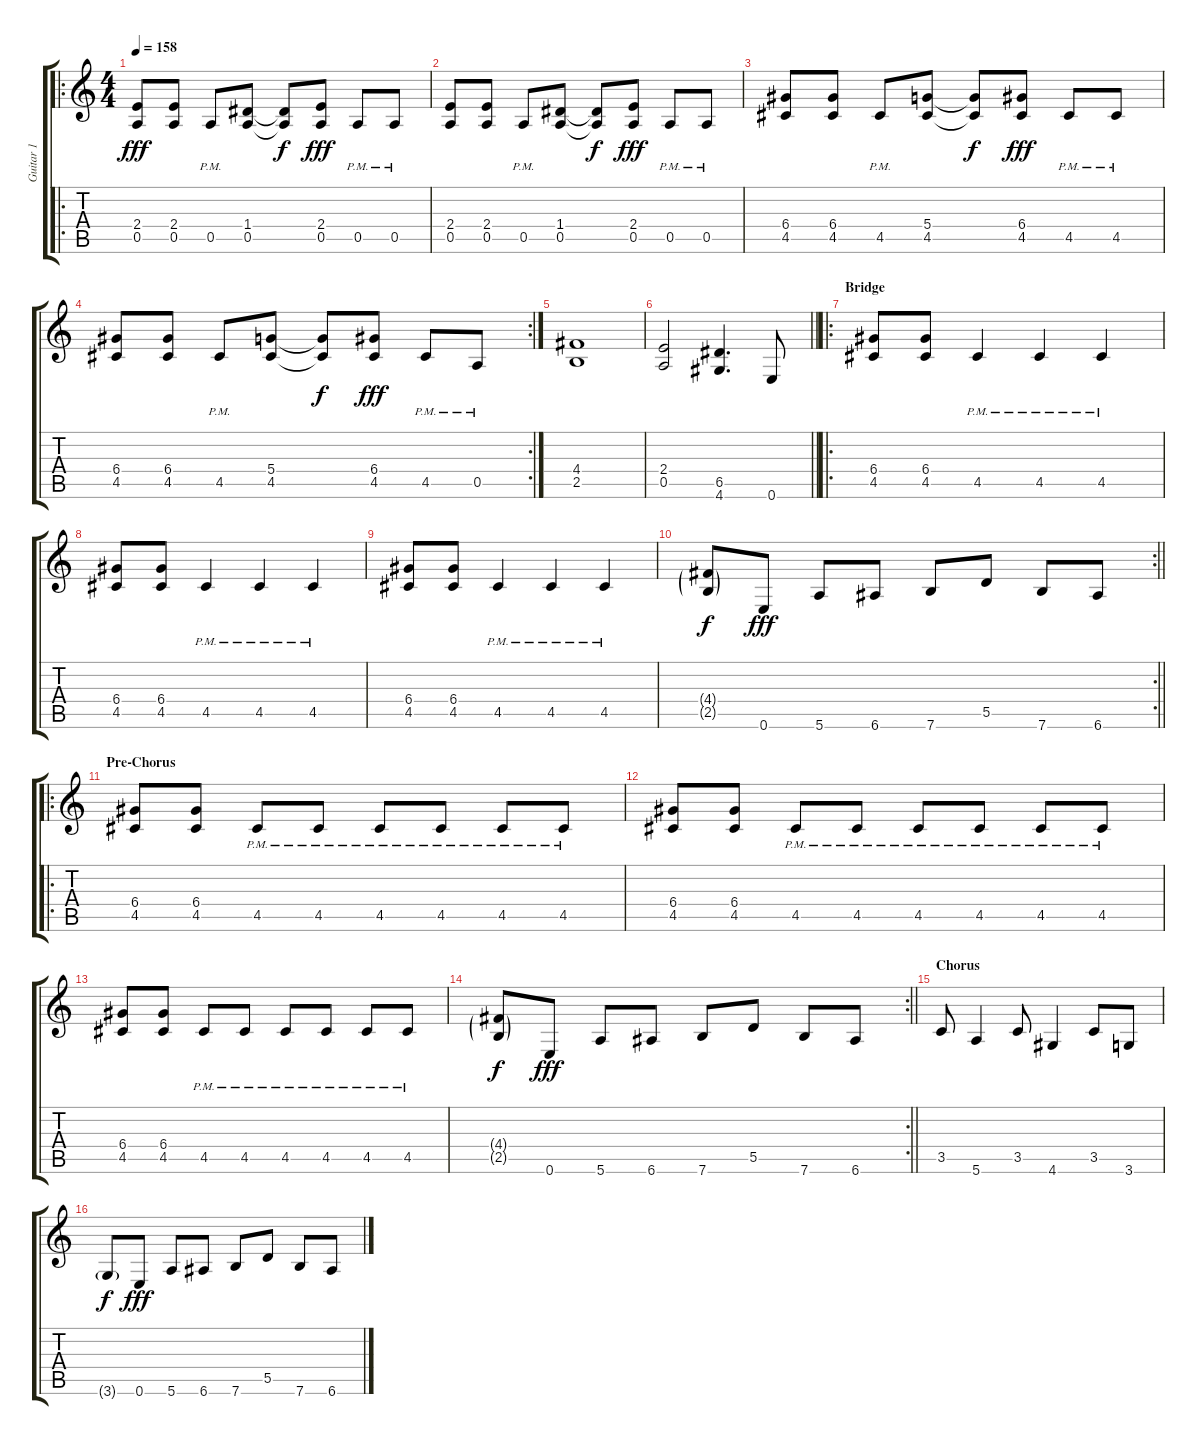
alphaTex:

\track ("Guitar 1" "Guitar 1") {instrument distortionguitar}
\staff {score tabs}
\tuning (E4 B3 G3 D3 A2 E2) {hide}
\ro
\ts (4 4)
\tempo 158
\clef g2
\ks c
(2.4 0.5).8{dy fff} (2.4 0.5).8 0.5{pm}.8 (1.4 0.5).8 (1.4{t} 0.5{t}).8{dy f} (2.4 0.5).8{dy fff} 0.5{pm}.8 0.5{pm}.8 |
(2.4 0.5).8 (2.4 0.5).8 0.5{pm}.8 (1.4 0.5).8 (1.4{t} 0.5{t}).8{dy f} (2.4 0.5).8{dy fff} 0.5{pm}.8 0.5{pm}.8 |
(6.4 4.5).8 (6.4 4.5).8 4.5{pm}.8 (5.4 4.5).8 (5.4{t} 4.5{t}).8{dy f} (6.4 4.5).8{dy fff} 4.5{pm}.8 4.5{pm}.8 |
\rc 2
(6.4 4.5).8 (6.4 4.5).8 4.5{pm}.8 (5.4 4.5).8 (5.4{t} 4.5{t}).8{dy f} (6.4 4.5).8{dy fff} 4.5{pm}.8 0.5{pm}.8 |
(4.4 2.5).1 |
\barLineRight lightlight
(2.4 0.5).2 (6.5 4.6).4{d} 0.6.8 |
\ro
\section ("" "Bridge")
(6.4 4.5).8 (6.4 4.5).8 4.5{pm}.4 4.5{pm}.4 4.5{pm}.4 |
(6.4 4.5).8 (6.4 4.5).8 4.5{pm}.4 4.5{pm}.4 4.5{pm}.4 |
(6.4 4.5).8 (6.4 4.5).8 4.5{pm}.4 4.5{pm}.4 4.5{pm}.4 |
\rc 2
\barLineRight lightlight
(4.4{g} 2.5{g}).8{dy f} 0.6.8{dy fff} 5.6.8 6.6.8 7.6.8 5.5.8 7.6.8 6.6.8 |
\ro
\section ("" "Pre-Chorus")
(6.4 4.5).8 (6.4 4.5).8 4.5{pm}.8 4.5{pm}.8 4.5{pm}.8 4.5{pm}.8 4.5{pm}.8 4.5{pm}.8 |
(6.4 4.5).8 (6.4 4.5).8 4.5{pm}.8 4.5{pm}.8 4.5{pm}.8 4.5{pm}.8 4.5{pm}.8 4.5{pm}.8 |
(6.4 4.5).8 (6.4 4.5).8 4.5{pm}.8 4.5{pm}.8 4.5{pm}.8 4.5{pm}.8 4.5{pm}.8 4.5{pm}.8 |
\rc 2
\barLineRight lightlight
(4.4{g} 2.5{g}).8{dy f} 0.6.8{dy fff} 5.6.8 6.6.8 7.6.8 5.5.8 7.6.8 6.6.8 |
\section ("" "Chorus")
3.5.8 5.6.4 3.5.8 4.6.4 3.5.8 3.6.8 |
3.6{g}.8{dy f} 0.6.8{dy fff} 5.6.8 6.6.8 7.6.8 5.5.8 7.6.8 6.6.8
